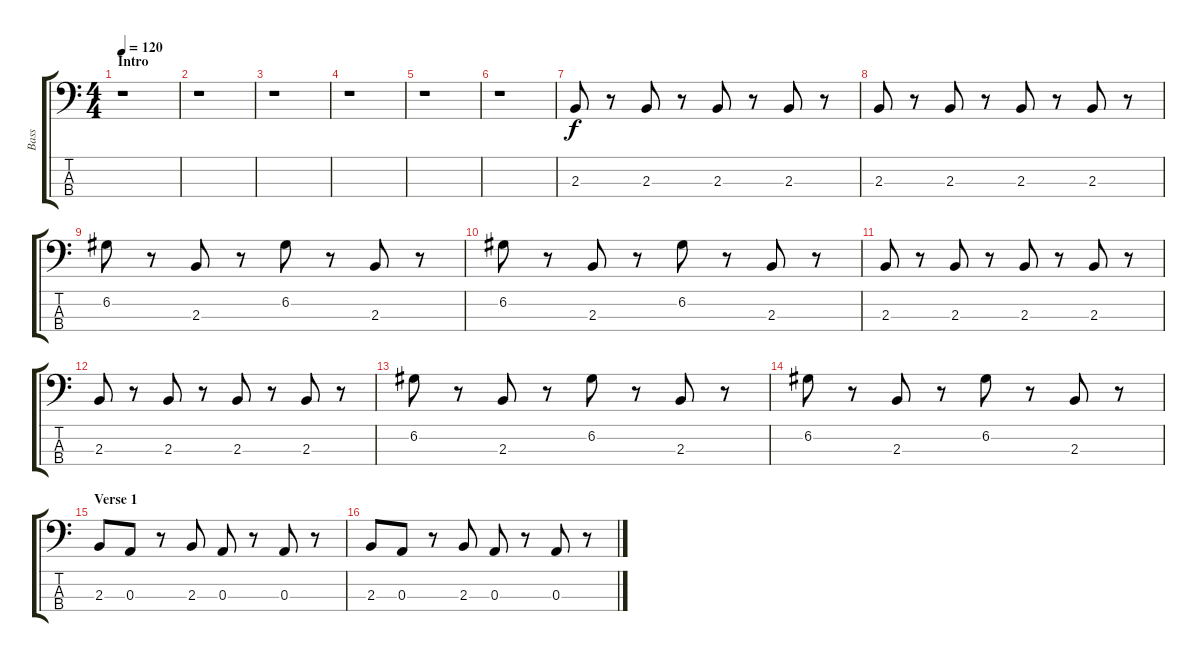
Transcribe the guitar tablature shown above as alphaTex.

\track ("Bass" "Bass") {instrument electricbassfinger}
\staff {score tabs}
\tuning (G2 D2 A1 E1) {hide}
\ts (4 4)
\section ("" "Intro")
\tempo 120
\clef f4
\ks c
r.1{dy f instrument electricbassfinger} |
r.1 |
r.1 |
r.1 |
r.1 |
r.1 |
2.3.8 r.8 2.3.8 r.8 2.3.8 r.8 2.3.8 r.8 |
2.3.8 r.8 2.3.8 r.8 2.3.8 r.8 2.3.8 r.8 |
6.2.8 r.8 2.3.8 r.8 6.2.8 r.8 2.3.8 r.8 |
6.2.8 r.8 2.3.8 r.8 6.2.8 r.8 2.3.8 r.8 |
2.3.8 r.8 2.3.8 r.8 2.3.8 r.8 2.3.8 r.8 |
2.3.8 r.8 2.3.8 r.8 2.3.8 r.8 2.3.8 r.8 |
6.2.8 r.8 2.3.8 r.8 6.2.8 r.8 2.3.8 r.8 |
6.2.8 r.8 2.3.8 r.8 6.2.8 r.8 2.3.8 r.8 |
\section ("" "Verse 1")
2.3.8 0.3.8 r.8 2.3.8 0.3.8 r.8 0.3.8 r.8 |
2.3.8 0.3.8 r.8 2.3.8 0.3.8 r.8 0.3.8 r.8
